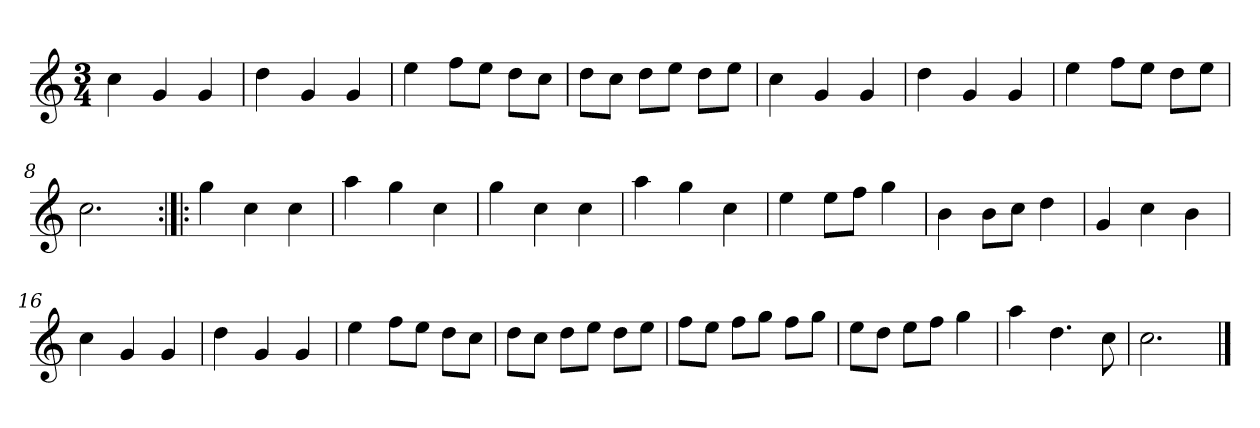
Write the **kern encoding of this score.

**kern
*part1
*staff1
*clefG2
*k[]
*C:
*M3/4
*MM120
=1
4cc
4g
4g
=2
4dd
4g
4g
=3
4ee
8ff\L
8ee\J
8dd\L
8cc\J
=4
8dd\L
8cc\J
8dd\L
8ee\J
8dd\L
8ee\J
=5
4cc
4g
4g
=6
4dd
4g
4g
=7
4ee
8ff\L
8ee\J
8dd\L
8ee\J
=8
2.cc
=9:|!|:
4gg
4cc
4cc
=10
4aa
4gg
4cc
=11
4gg
4cc
4cc
=12
4aa
4gg
4cc
=13
4ee
8ee\L
8ff\J
4gg
=14
4b
8b\L
8cc\J
4dd
=15
4g
4cc
4b
=16
4cc
4g
4g
=17
4dd
4g
4g
=18
4ee
8ff\L
8ee\J
8dd\L
8cc\J
=19
8dd\L
8cc\J
8dd\L
8ee\J
8dd\L
8ee\J
=20
8ff\L
8ee\J
8ff\L
8gg\J
8ff\L
8gg\J
=21
8ee\L
8dd\J
8ee\L
8ff\J
4gg
=22
4aa
4.dd
8cc
=23
2.cc
==
*-
